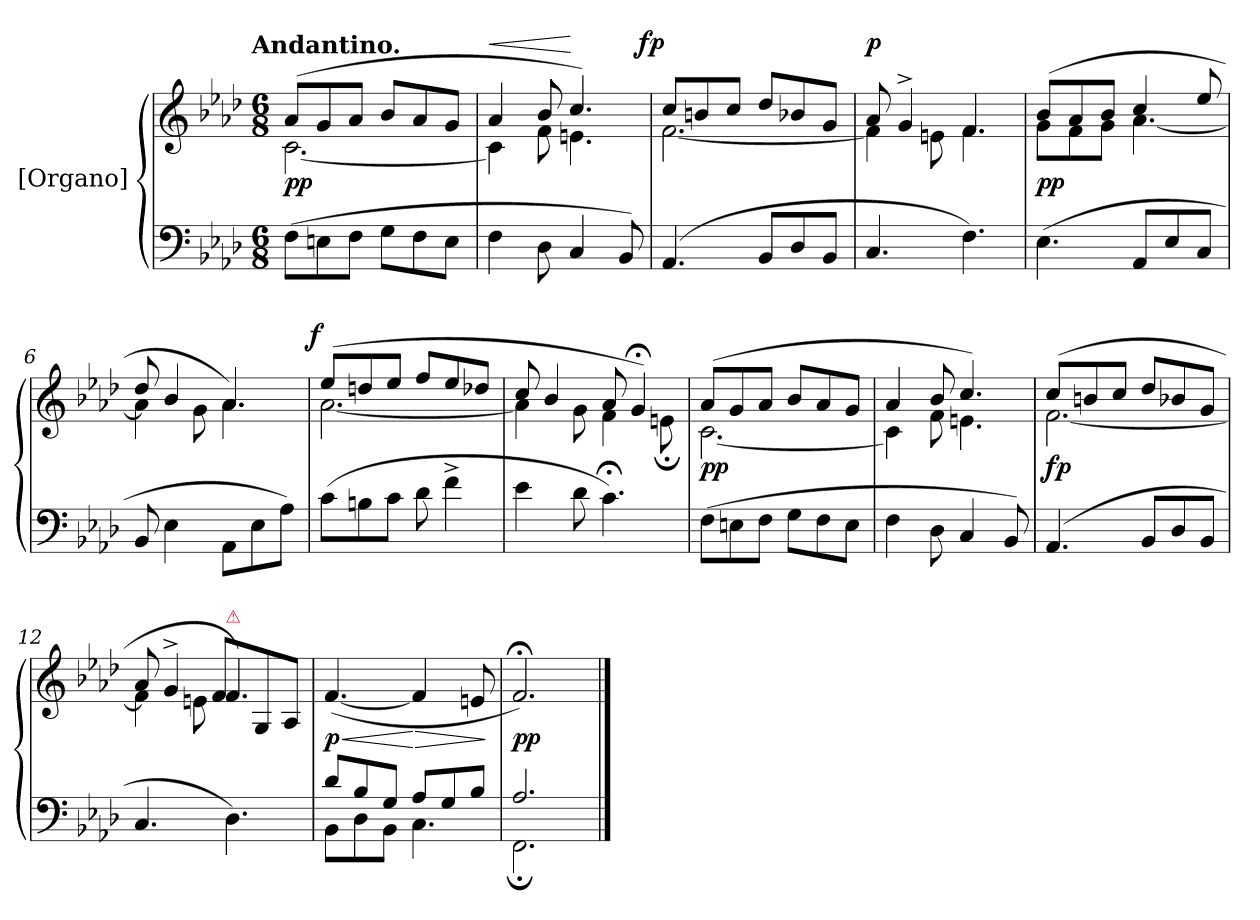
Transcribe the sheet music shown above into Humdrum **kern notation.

**kern	**kern	**dynam
*part2	*part1	*part1
*staff2	*staff1	*staff1
*I"[Organo]	*	*
*clefF4	*clefG2	*
*k[b-e-a-d-]	*k[b-e-a-d-]	*
!!LO:TX:omd:t=Andantino.
*M6/8	*M6/8	*
=1	=1	=1
*	*^	*
(8F\L	(8a-/L	[2.c\	pp
8En\	8g/	.	.
8F\J	8a-/J	.	.
8G\L	8b-/L	.	.
8F\	8a-/	.	.
8E\J	8g/J	.	.
=2	=2	=2	=2
!	!	!	!LO:HP:a
4F\	4a-/	4c\]	<
8D-\	8b-/	8f\	.
4C/	4.cc/)	4.en\	[
8BB-/)	.	.	.
=3	=3	=3	=3
!	!	!	!LO:DY:a:rj
(4.AA-/	8cc/L	[2.f\	fp
.	8bn/	.	.
.	8cc/J	.	.
8BB-/L	8dd-/L	.	.
8D-/	8b-X/	.	.
8BB-/J	8g/J	.	.
=4	=4	=4	=4
!	!	!	!LO:DY:a
4.C/	8a-/	4f\]	p
.	4g^/	.	.
.	.	8en\	.
4.F\)	4.f/	4.f\	.
=5	=5	=5	=5
(4.E-\	(8b-/L	8g\L	pp
.	8a-/	8f\	.
.	8b-/J	8g\J	.
8AA-/L	4cc/	[4.a-\	.
8E-/	.	.	.
8C/J	8ee-/	.	.
=6	=6	=6	=6
8BB-/	8dd-/	4a-\]	.
4E-\	4b-/	.	.
.	.	8g\	.
8AA-\L	4.a-/)	4.a-\	.
8E-\	.	.	.
8A-\J)	.	.	.
=7	=7	=7	=7
!	!	!	!LO:DY:a:rj
(8c\L	(8ee-/L	[2.a-\	f
8Bn\	8ddn/	.	.
8c\J	8ee-/J	.	.
8d-\	8ff/L	.	.
4f^\	8ee-/	.	.
.	8dd-X/J	.	.
=8	=8	=8	=8
4e-\	8cc/	4a-\]	.
.	4b-/	.	.
8d-\	.	8g\	.
4.c;\)	8a-/	4f\	.
.	4g;</)	.	.
.	.	8en;<\	.
=9	=9	=9	=9
(>8F\L	(8a-/L	[2.c\	pp
8En\	8g/	.	.
8F\J	8a-/J	.	.
8G\L	8b-/L	.	.
8F\	8a-/	.	.
8E\J	8g/J	.	.
=10	=10	=10	=10
4F\	4a-/	4c\]	.
8D-\	8b-/	8f\	.
4C/	4.cc/)	4.en\	.
8BB-/)	.	.	.
=11	=11	=11	=11
(<4.AA-/	(8cc/L	[2.f\	fp
.	8bn/	.	.
.	8cc/J	.	.
8BB-/L	8dd-/L	.	.
8D-/	8b-X/	.	.
8BB-/J	8g/J	.	.
=12	=12	=12	=12
4.C/	8a-/	4f\]	.
.	4g^/	.	.
.	.	8en\	.
!	!LO:TX:a:color=crimson:t=⚠	!	!
4.D-\)	4.f/)	8f\L	.
.	.	8G/	.
.	.	8A-/J	.
=13	=13	=13	=13
*^	*	*	*
!	!	!	!	!LO:HP:b
*	*	*v	*v	*
8d-/L	8BB-\L	([4.f/	< p
8B-/	8D-\	.	.
8G/J	8BB-\J	.	.
!	!	!	!LO:HP:n=1:b
8A-/L	4.C\	4f/]	[ >
8G/	.	.	.
8B-/J	.	8en/	.
*v	*v	*	*
.	.	]
=14	=14	=14
*^	*	*
2.A-/	2.FF;<\	2.f;</)	pp
*v	*v	*	*
==	==	==
*-	*-	*-
